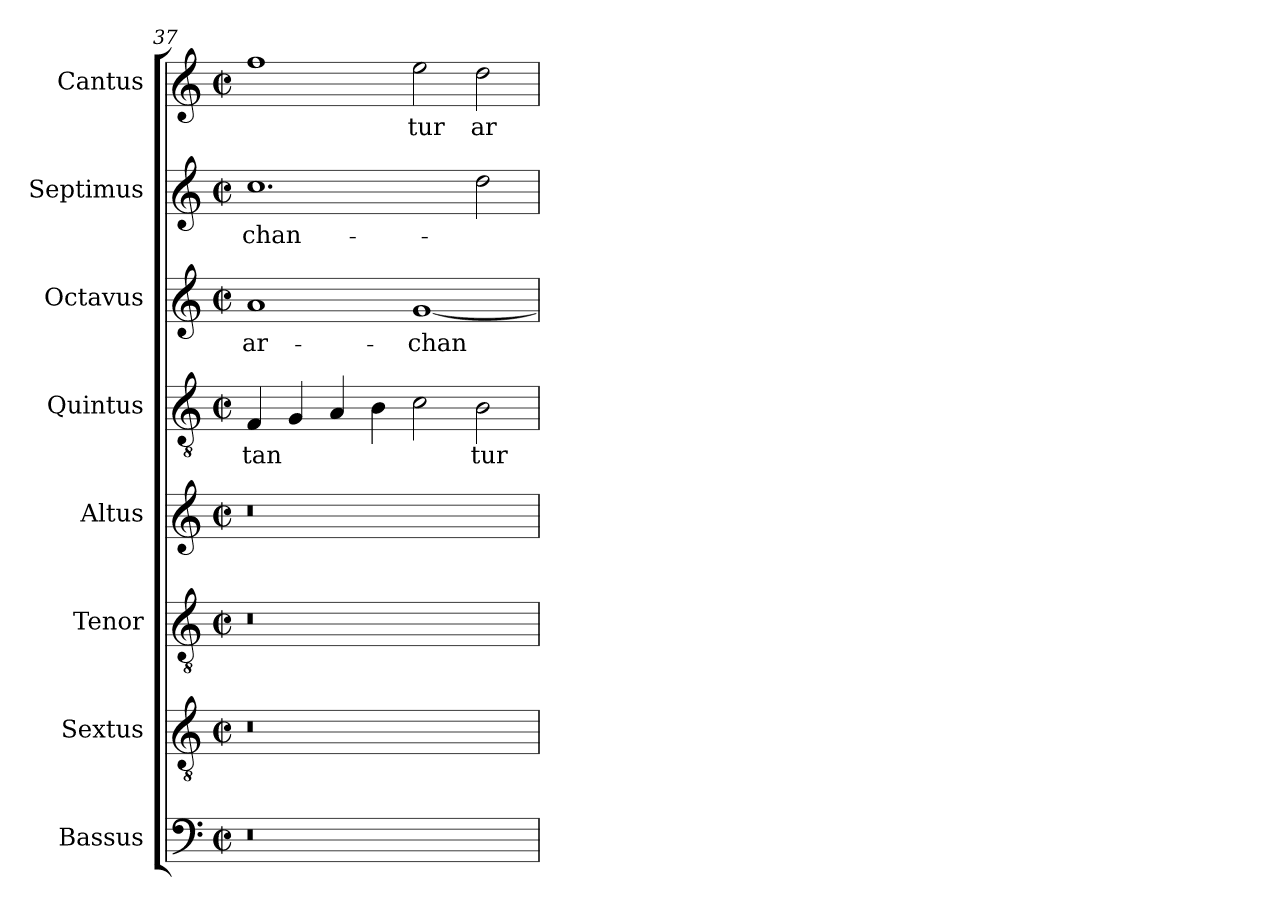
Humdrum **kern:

**kern	**kern	**kern	**kern	**kern	**text	**kern	**text	**kern	**text	**kern	**text
*part8	*part7	*part6	*part5	*part4	*part4	*part3	*part3	*part2	*part2	*part1	*part1
*staff8	*staff7	*staff6	*staff5	*staff4	*staff4	*staff3	*staff3	*staff2	*staff2	*staff1	*staff1
*I"Bassus	*I"Sextus	*I"Tenor	*I"Altus	*I"Quintus	*	*I"Octavus	*	*I"Septimus	*	*I"Cantus	*
*clefF4	*clefGv2	*clefGv2	*clefG2	*clefGv2	*	*clefG2	*	*clefG2	*	*clefG2	*
*M2/2	*M2/2	*M2/2	*M2/2	*M2/2	*	*M2/2	*	*M2/2	*	*M2/2	*
*met(c|)	*met(c|)	*met(c|)	*met(c|)	*met(c|)	*	*met(c|)	*	*met(c|)	*	*met(c|)	*
=37	=37	=37	=37	=37	=37	=37	=37	=37	=37	=37	=37
!	!	!	!	!	!LO:LY:b	!	!LO:LY:b:cj	!	!LO:LY:b	!	!
0r	0r	0r	0r	4F/	tan	1a	ar-	1.cc	-chan-	1ff	.
.	.	.	.	4G/	.	.	.	.	.	.	.
.	.	.	.	4A/	.	.	.	.	.	.	.
.	.	.	.	4B\	.	.	.	.	.	.	.
!	!	!	!	!	!	!	!LO:LY:b	!	!	!	!LO:LY:b:cj
.	.	.	.	2c\	.	[>1g	-chan-	.	.	2ee\	tur
!	!	!	!	!	!LO:LY:b:cj	!	!	!	!	!	!LO:LY:b:cj
.	.	.	.	2B\	tur	.	.	2dd\	.	2dd\	ar
=	=	=	=	=	=	=	=	=	=	=	=
*-	*-	*-	*-	*-	*-	*-	*-	*-	*-	*-	*-
